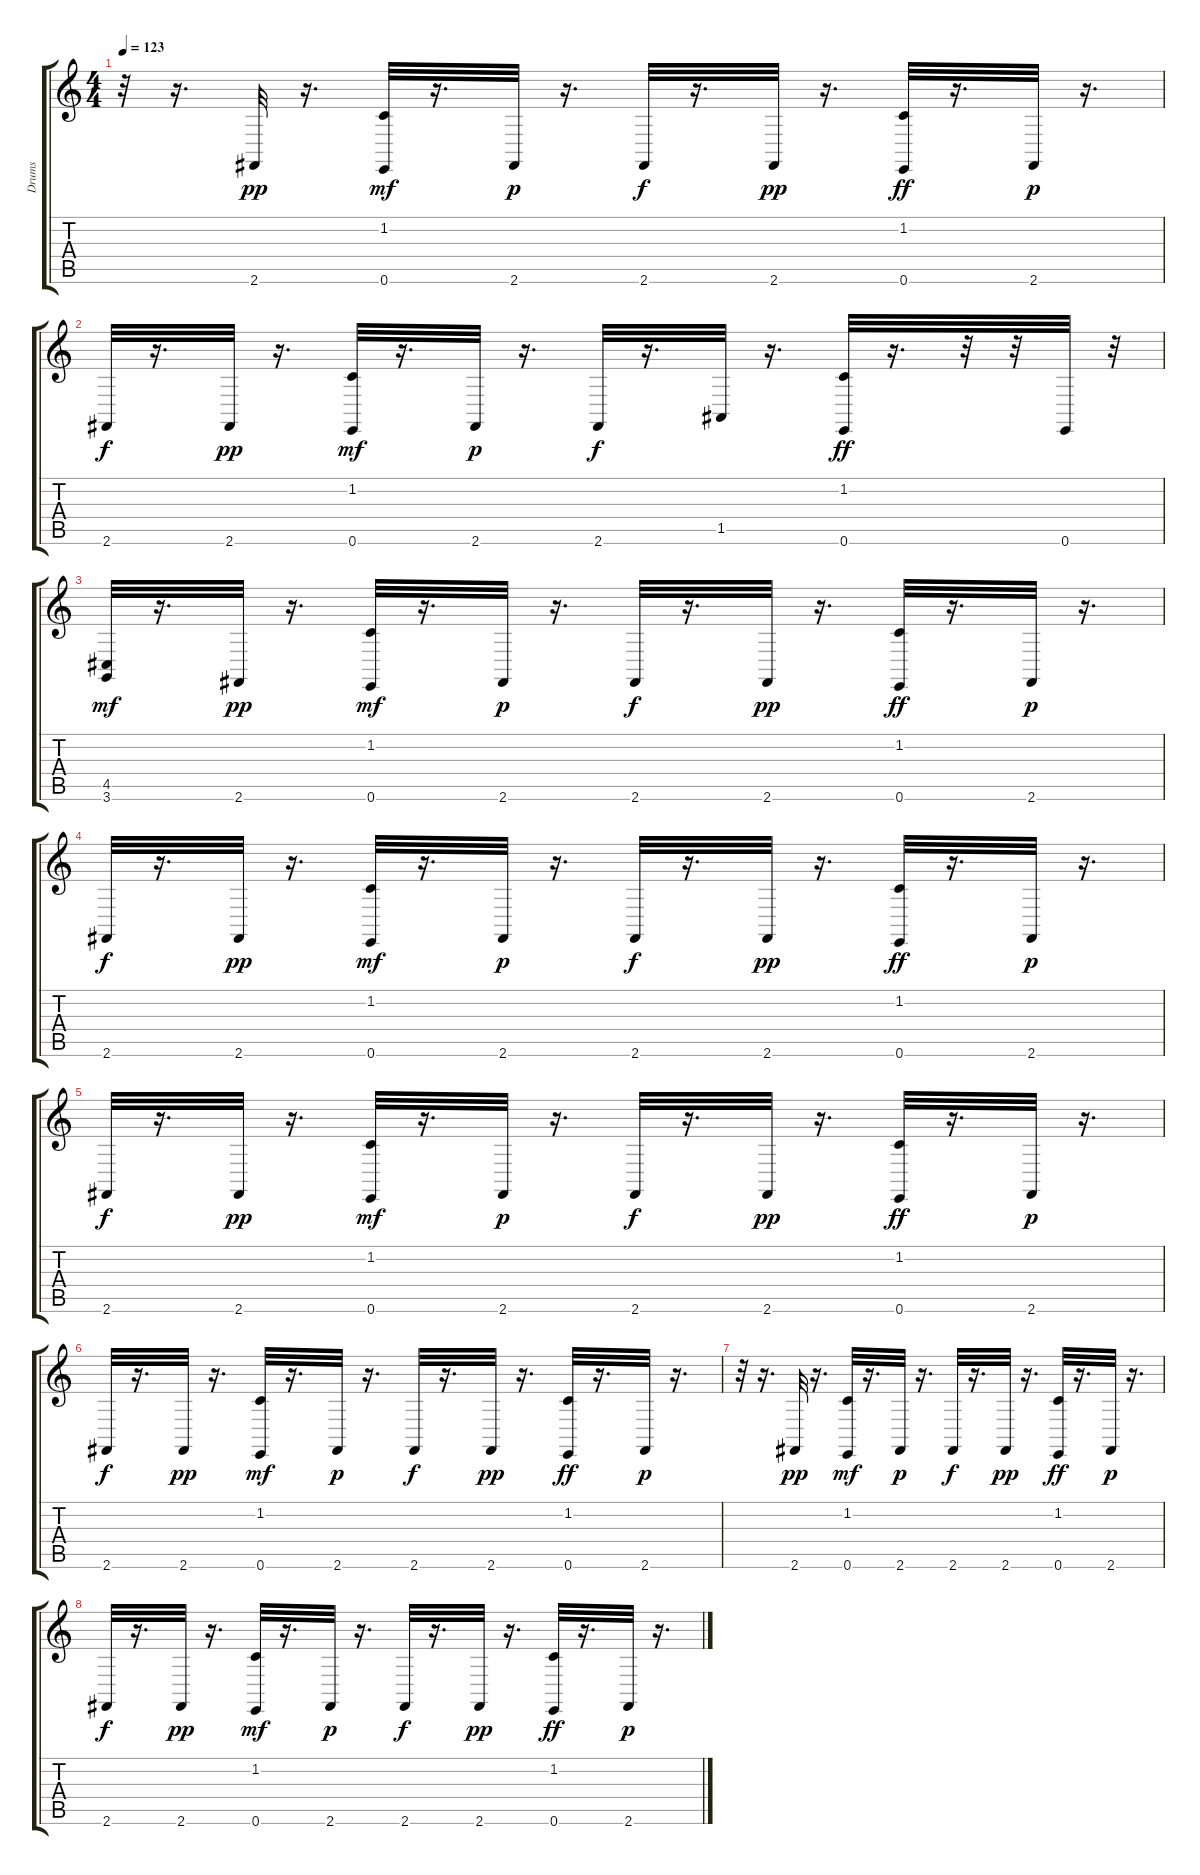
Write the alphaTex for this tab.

\track ("Drums" "Drums") {instrument synthdrum}
\staff {score tabs}
\tuning (E4 B3 G3 D3 A2 E2) {hide}
\ts (4 4)
\tempo 123
\clef g2
\ks c
r.32{dy p} r.16{d} 2.6.32{dy pp} r.16{d} (1.2 0.6).32{dy mf} r.16{d} 2.6.32{dy p} r.16{d} 2.6.32{dy f} r.16{d} 2.6.32{dy pp} r.16{d} (1.2 0.6).32{dy ff} r.16{d} 2.6.32{dy p} r.16{d} |
2.6.32{dy f} r.16{d} 2.6.32{dy pp} r.16{d} (1.2 0.6).32{dy mf} r.16{d} 2.6.32{dy p} r.16{d} 2.6.32{dy f} r.16{d} 1.5.32 r.16{d} (1.2 0.6).32{dy ff} r.16{d} r.32 r.32 0.6.32 r.32 |
(4.5 3.6).32{dy mf} r.16{d} 2.6.32{dy pp} r.16{d} (1.2 0.6).32{dy mf} r.16{d} 2.6.32{dy p} r.16{d} 2.6.32{dy f} r.16{d} 2.6.32{dy pp} r.16{d} (1.2 0.6).32{dy ff} r.16{d} 2.6.32{dy p} r.16{d} |
2.6.32{dy f} r.16{d} 2.6.32{dy pp} r.16{d} (1.2 0.6).32{dy mf} r.16{d} 2.6.32{dy p} r.16{d} 2.6.32{dy f} r.16{d} 2.6.32{dy pp} r.16{d} (1.2 0.6).32{dy ff} r.16{d} 2.6.32{dy p} r.16{d} |
2.6.32{dy f} r.16{d} 2.6.32{dy pp} r.16{d} (1.2 0.6).32{dy mf} r.16{d} 2.6.32{dy p} r.16{d} 2.6.32{dy f} r.16{d} 2.6.32{dy pp} r.16{d} (1.2 0.6).32{dy ff} r.16{d} 2.6.32{dy p} r.16{d} |
2.6.32{dy f} r.16{d} 2.6.32{dy pp} r.16{d} (1.2 0.6).32{dy mf} r.16{d} 2.6.32{dy p} r.16{d} 2.6.32{dy f} r.16{d} 2.6.32{dy pp} r.16{d} (1.2 0.6).32{dy ff} r.16{d} 2.6.32{dy p} r.16{d} |
r.32 r.16{d} 2.6.32{dy pp} r.16{d} (1.2 0.6).32{dy mf} r.16{d} 2.6.32{dy p} r.16{d} 2.6.32{dy f} r.16{d} 2.6.32{dy pp} r.16{d} (1.2 0.6).32{dy ff} r.16{d} 2.6.32{dy p} r.16{d} |
2.6.32{dy f} r.16{d} 2.6.32{dy pp} r.16{d} (1.2 0.6).32{dy mf} r.16{d} 2.6.32{dy p} r.16{d} 2.6.32{dy f} r.16{d} 2.6.32{dy pp} r.16{d} (1.2 0.6).32{dy ff} r.16{d} 2.6.32{dy p} r.16{d}
